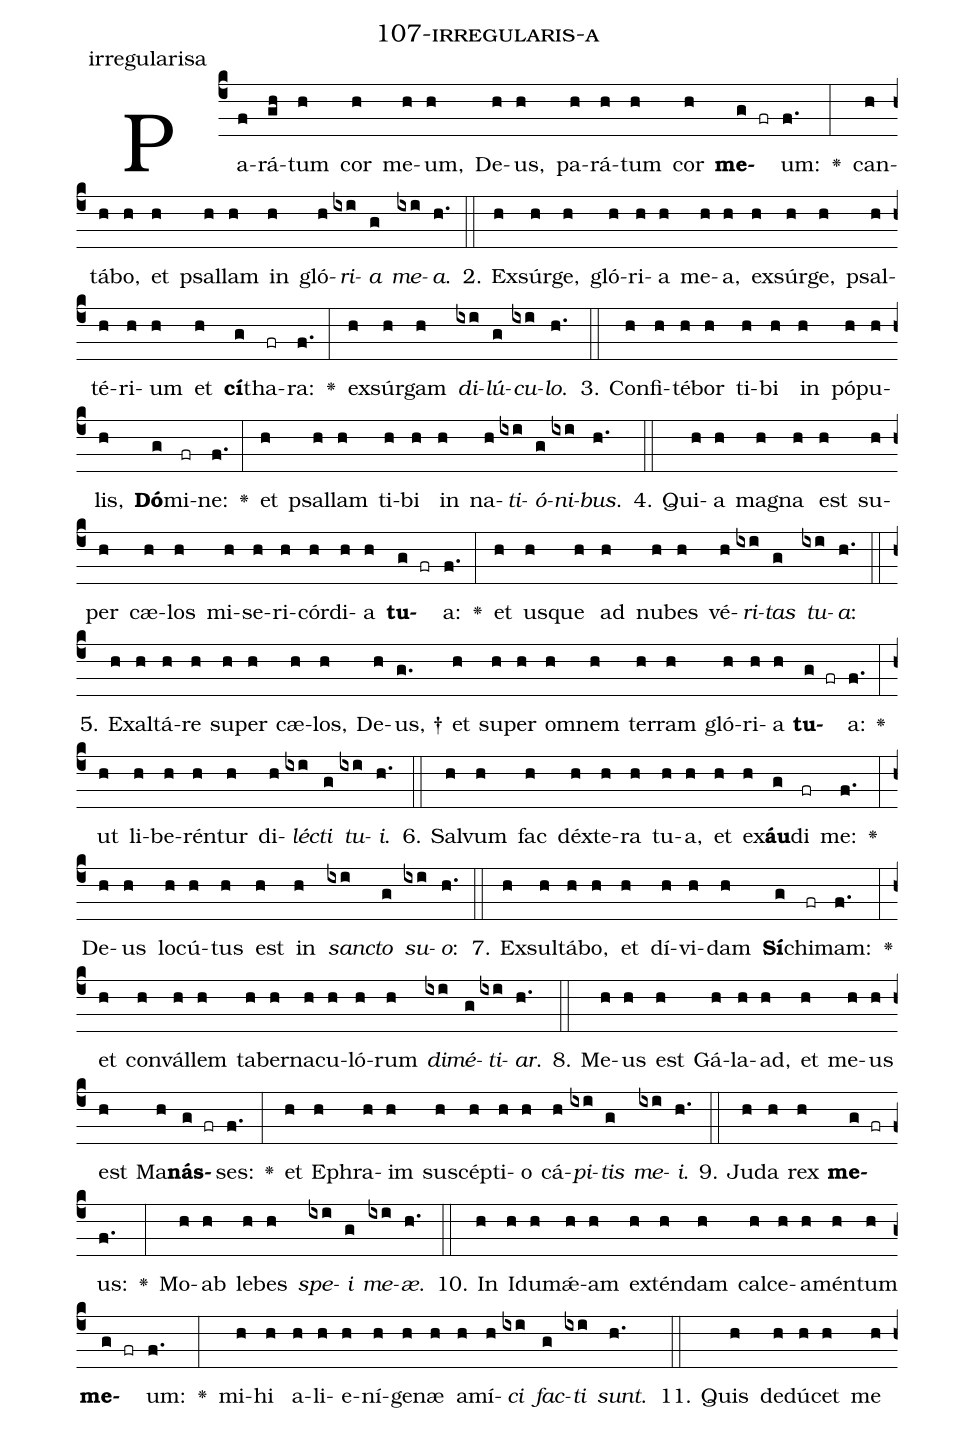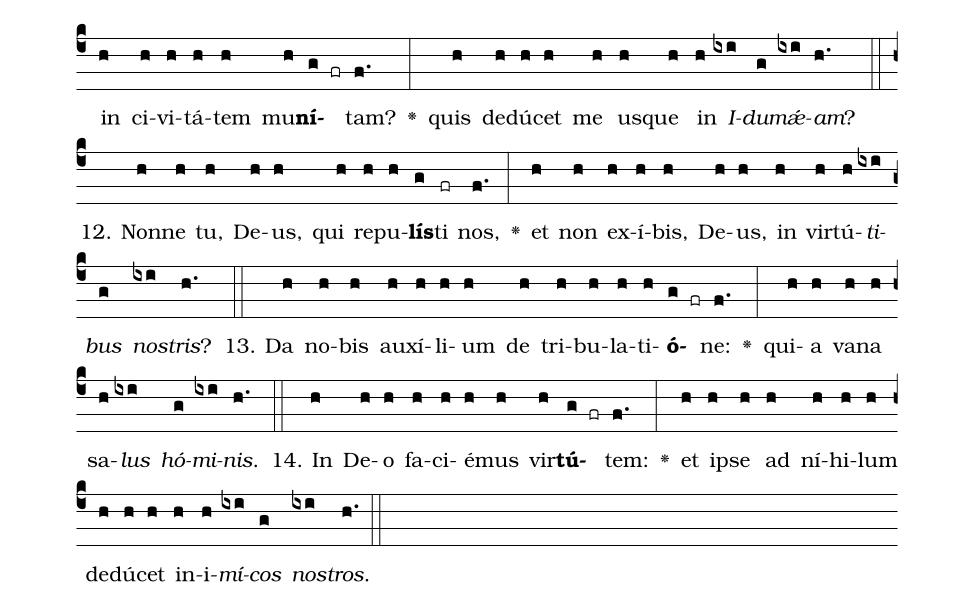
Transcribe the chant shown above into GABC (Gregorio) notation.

name: 107-irregularis-a;
annotation: irregularisa;
%%
(c4)Pa(f)rá(gh)tum(h) cor(h) me(h)um,(h) De(h)us,(h) pa(h)rá(h)tum(h) cor(h) <b>me</b>(g fr)um:(f.) <v>\greheightstar</v>(:) can(h)tá(h)bo,(h) et(h) psal(h)lam(h) in(h) gló(h)<i>ri</i>(ixi)<i>a</i>(g) <i>me</i>(ixi)<i>a</i>.(h.) (::)
2. Ex(h)súr(h)ge,(h) gló(h)ri(h)a(h) me(h)a,(h) ex(h)súr(h)ge,(h) psal(h)té(h)ri(h)um(h) et(h) <b>cí</b>(g)tha(fr)ra:(f.) <v>\greheightstar</v>(:) ex(h)súr(h)gam(h) <i>di</i>(ixi)<i>lú</i>(g)<i>cu</i>(ixi)<i>lo</i>.(h.) (::)
3. Con(h)fi(h)té(h)bor(h) ti(h)bi(h) in(h) pó(h)pu(h)lis,(h) <b>Dó</b>(g)mi(fr)ne:(f.) <v>\greheightstar</v>(:) et(h) psal(h)lam(h) ti(h)bi(h) in(h) na(h)<i>ti</i>(ixi)<i>ó</i>(g)<i>ni</i>(ixi)<i>bus</i>.(h.) (::)
4. Qui(h)a(h) ma(h)gna(h) est(h) su(h)per(h) cæ(h)los(h) mi(h)se(h)ri(h)cór(h)di(h)a(h) <b>tu</b>(g fr)a:(f.) <v>\greheightstar</v>(:) et(h) us(h)que(h) ad(h) nu(h)bes(h) vé(h)<i>ri</i>(ixi)<i>tas</i>(g) <i>tu</i>(ixi)<i>a</i>:(h.) (::)
5. Ex(h)al(h)tá(h)re(h) su(h)per(h) cæ(h)los,(h) De(h)us, †(g.) et(h) su(h)per(h) om(h)nem(h) ter(h)ram(h) gló(h)ri(h)a(h) <b>tu</b>(g fr)a:(f.) <v>\greheightstar</v>(:) ut(h) li(h)be(h)rén(h)tur(h) di(h)<i>léc</i>(ixi)<i>ti</i>(g) <i>tu</i>(ixi)<i>i</i>.(h.) (::)
6. Sal(h)vum(h) fac(h) déx(h)te(h)ra(h) tu(h)a,(h) et(h) ex(h)<b>áu</b>(g)di(fr) me:(f.) <v>\greheightstar</v>(:) De(h)us(h) lo(h)cú(h)tus(h) est(h) in(h) <i>sanc</i>(ixi)<i>to</i>(g) <i>su</i>(ixi)<i>o</i>:(h.) (::)
7. Ex(h)sul(h)tá(h)bo,(h) et(h) dí(h)vi(h)dam(h) <b>Sí</b>(g)chi(fr)mam:(f.) <v>\greheightstar</v>(:) et(h) con(h)vál(h)lem(h) ta(h)ber(h)na(h)cu(h)ló(h)rum(h) <i>di</i>(ixi)<i>mé</i>(g)<i>ti</i>(ixi)<i>ar</i>.(h.) (::)
8. Me(h)us(h) est(h) Gá(h)la(h)ad,(h) et(h) me(h)us(h) est(h) Ma(h)<b>nás</b>(g fr)ses:(f.) <v>\greheightstar</v>(:) et(h) E(h)phra(h)im(h) su(h)scép(h)ti(h)o(h) cá(h)<i>pi</i>(ixi)<i>tis</i>(g) <i>me</i>(ixi)<i>i</i>.(h.) (::)
9. Ju(h)da(h) rex(h) <b>me</b>(g fr)us:(f.) <v>\greheightstar</v>(:) Mo(h)ab(h) le(h)bes(h) <i>spe</i>(ixi)<i>i</i>(g) <i>me</i>(ixi)<i>æ</i>.(h.) (::)
10. In(h) I(h)du(h)mǽ(h)am(h) ex(h)tén(h)dam(h) cal(h)ce(h)a(h)mén(h)tum(h) <b>me</b>(g fr)um:(f.) <v>\greheightstar</v>(:) mi(h)hi(h) a(h)li(h)e(h)ní(h)ge(h)næ(h) a(h)mí(h)<i>ci</i>(ixi) <i>fac</i>(g)<i>ti</i>(ixi) <i>sunt</i>.(h.) (::)
11. Quis(h) de(h)dú(h)cet(h) me(h) in(h) ci(h)vi(h)tá(h)tem(h) mu(h)<b>ní</b>(g fr)tam?(f.) <v>\greheightstar</v>(:) quis(h) de(h)dú(h)cet(h) me(h) us(h)que(h) in(h) <i>I</i>(ixi)<i>du</i>(g)<i>mǽ</i>(ixi)<i>am</i>?(h.) (::)
12. Non(h)ne(h) tu,(h) De(h)us,(h) qui(h) re(h)pu(h)<b>lís</b>(g)ti(fr) nos,(f.) <v>\greheightstar</v>(:) et(h) non(h) ex(h)í(h)bis,(h) De(h)us,(h) in(h) vir(h)tú(h)<i>ti</i>(ixi)<i>bus</i>(g) <i>nos</i>(ixi)<i>tris</i>?(h.) (::)
13. Da(h) no(h)bis(h) au(h)xí(h)li(h)um(h) de(h) tri(h)bu(h)la(h)ti(h)<b>ó</b>(g fr)ne:(f.) <v>\greheightstar</v>(:) qui(h)a(h) va(h)na(h) sa(h)<i>lus</i>(ixi) <i>hó</i>(g)<i>mi</i>(ixi)<i>nis</i>.(h.) (::)
14. In(h) De(h)o(h) fa(h)ci(h)é(h)mus(h) vir(h)<b>tú</b>(g fr)tem:(f.) <v>\greheightstar</v>(:) et(h) ip(h)se(h) ad(h) ní(h)hi(h)lum(h) de(h)dú(h)cet(h) in(h)i(h)<i>mí</i>(ixi)<i>cos</i>(g) <i>nos</i>(ixi)<i>tros</i>.(h.) (::)
